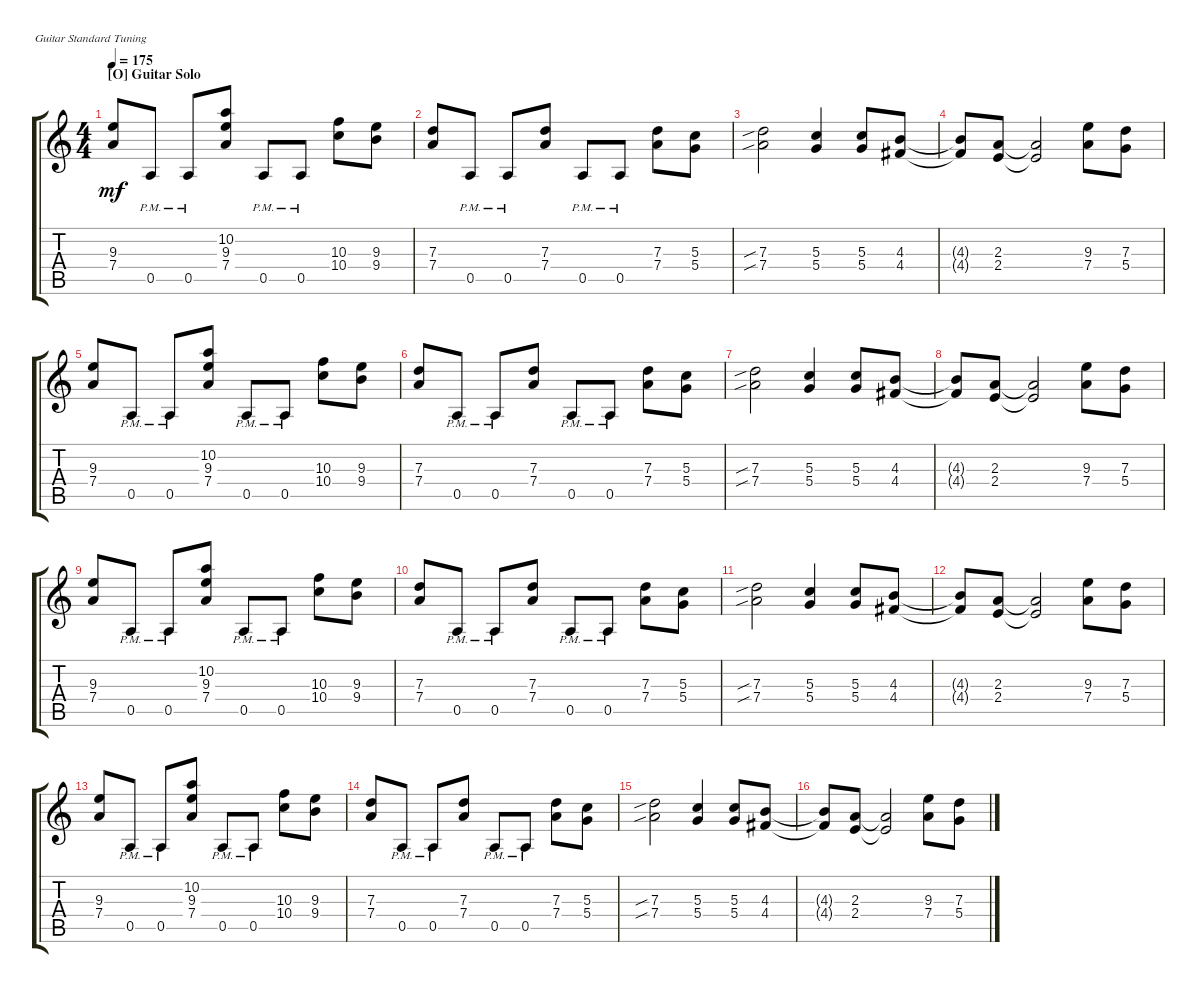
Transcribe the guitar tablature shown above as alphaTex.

\defaultSystemsLayout 4
\bracketExtendMode groupsimilarinstruments
\singleTrackTrackNamePolicy hidden
\multiTrackTrackNamePolicy hidden
\firstSystemTrackNameOrientation horizontal
\otherSystemsTrackNameOrientation horizontal
\track ("Dave Murray" "E-Gt") {instrument distortionguitar}
\staff {score tabs}
\tuning (E4 B3 G3 D3 A2 E2)
\ts (4 4)
\section ("O" "Guitar Solo")
\tempo 175
\clef g2
\scale
1.03909
\ks c
(7.4 9.3).8{dy mf} 0.5{pm}.8 0.5{pm}.8 (7.4 9.3 10.2).8 0.5{pm}.8 0.5{pm}.8 (10.4 10.3).8 (9.4 9.3).8 |
\scale
0.960908 (7.4 7.3).8 0.5{pm}.8 0.5{pm}.8 (7.4 7.3).8 0.5{pm}.8 0.5{pm}.8 (7.4 7.3).8 (5.4 5.3).8 |
\scale
1.03909 (7.3{sib} 7.4{sib}).2 (5.4 5.3).4 (5.4 5.3).8 (4.4 4.3).8 |
\scale
0.960908 (4.3{t} 4.4{t}).8 (2.4 2.3).8 (2.3{t} 2.4{t}).2 (7.4 9.3).8 (5.4 7.3).8 |
\scale
1.03909 (7.4 9.3).8 0.5{pm}.8 0.5{pm}.8 (7.4 9.3 10.2).8 0.5{pm}.8 0.5{pm}.8 (10.4 10.3).8 (9.4 9.3).8 |
\scale
0.960908 (7.4 7.3).8 0.5{pm}.8 0.5{pm}.8 (7.4 7.3).8 0.5{pm}.8 0.5{pm}.8 (7.4 7.3).8 (5.4 5.3).8 |
\scale
1.03909 (7.3{sib} 7.4{sib}).2 (5.4 5.3).4 (5.4 5.3).8 (4.4 4.3).8 |
\scale
0.960908 (4.3{t} 4.4{t}).8 (2.4 2.3).8 (2.3{t} 2.4{t}).2 (7.4 9.3).8 (5.4 7.3).8 |
\scale
1.03909 (7.4 9.3).8 0.5{pm}.8 0.5{pm}.8 (7.4 9.3 10.2).8 0.5{pm}.8 0.5{pm}.8 (10.4 10.3).8 (9.4 9.3).8 |
\scale
0.960908 (7.4 7.3).8 0.5{pm}.8 0.5{pm}.8 (7.4 7.3).8 0.5{pm}.8 0.5{pm}.8 (7.4 7.3).8 (5.4 5.3).8 |
\scale
1.03909 (7.3{sib} 7.4{sib}).2 (5.4 5.3).4 (5.4 5.3).8 (4.4 4.3).8 |
\scale
0.960908 (4.3{t} 4.4{t}).8 (2.4 2.3).8 (2.3{t} 2.4{t}).2 (7.4 9.3).8 (5.4 7.3).8 |
\scale
1.03909 (7.4 9.3).8 0.5{pm}.8 0.5{pm}.8 (7.4 9.3 10.2).8 0.5{pm}.8 0.5{pm}.8 (10.4 10.3).8 (9.4 9.3).8 |
\scale
0.960908 (7.4 7.3).8 0.5{pm}.8 0.5{pm}.8 (7.4 7.3).8 0.5{pm}.8 0.5{pm}.8 (7.4 7.3).8 (5.4 5.3).8 |
\scale
1.03909 (7.3{sib} 7.4{sib}).2 (5.4 5.3).4 (5.4 5.3).8 (4.4 4.3).8 |
\scale
0.960908 (4.3{t} 4.4{t}).8 (2.4 2.3).8 (2.3{t} 2.4{t}).2 (7.4 9.3).8 (5.4 7.3).8
